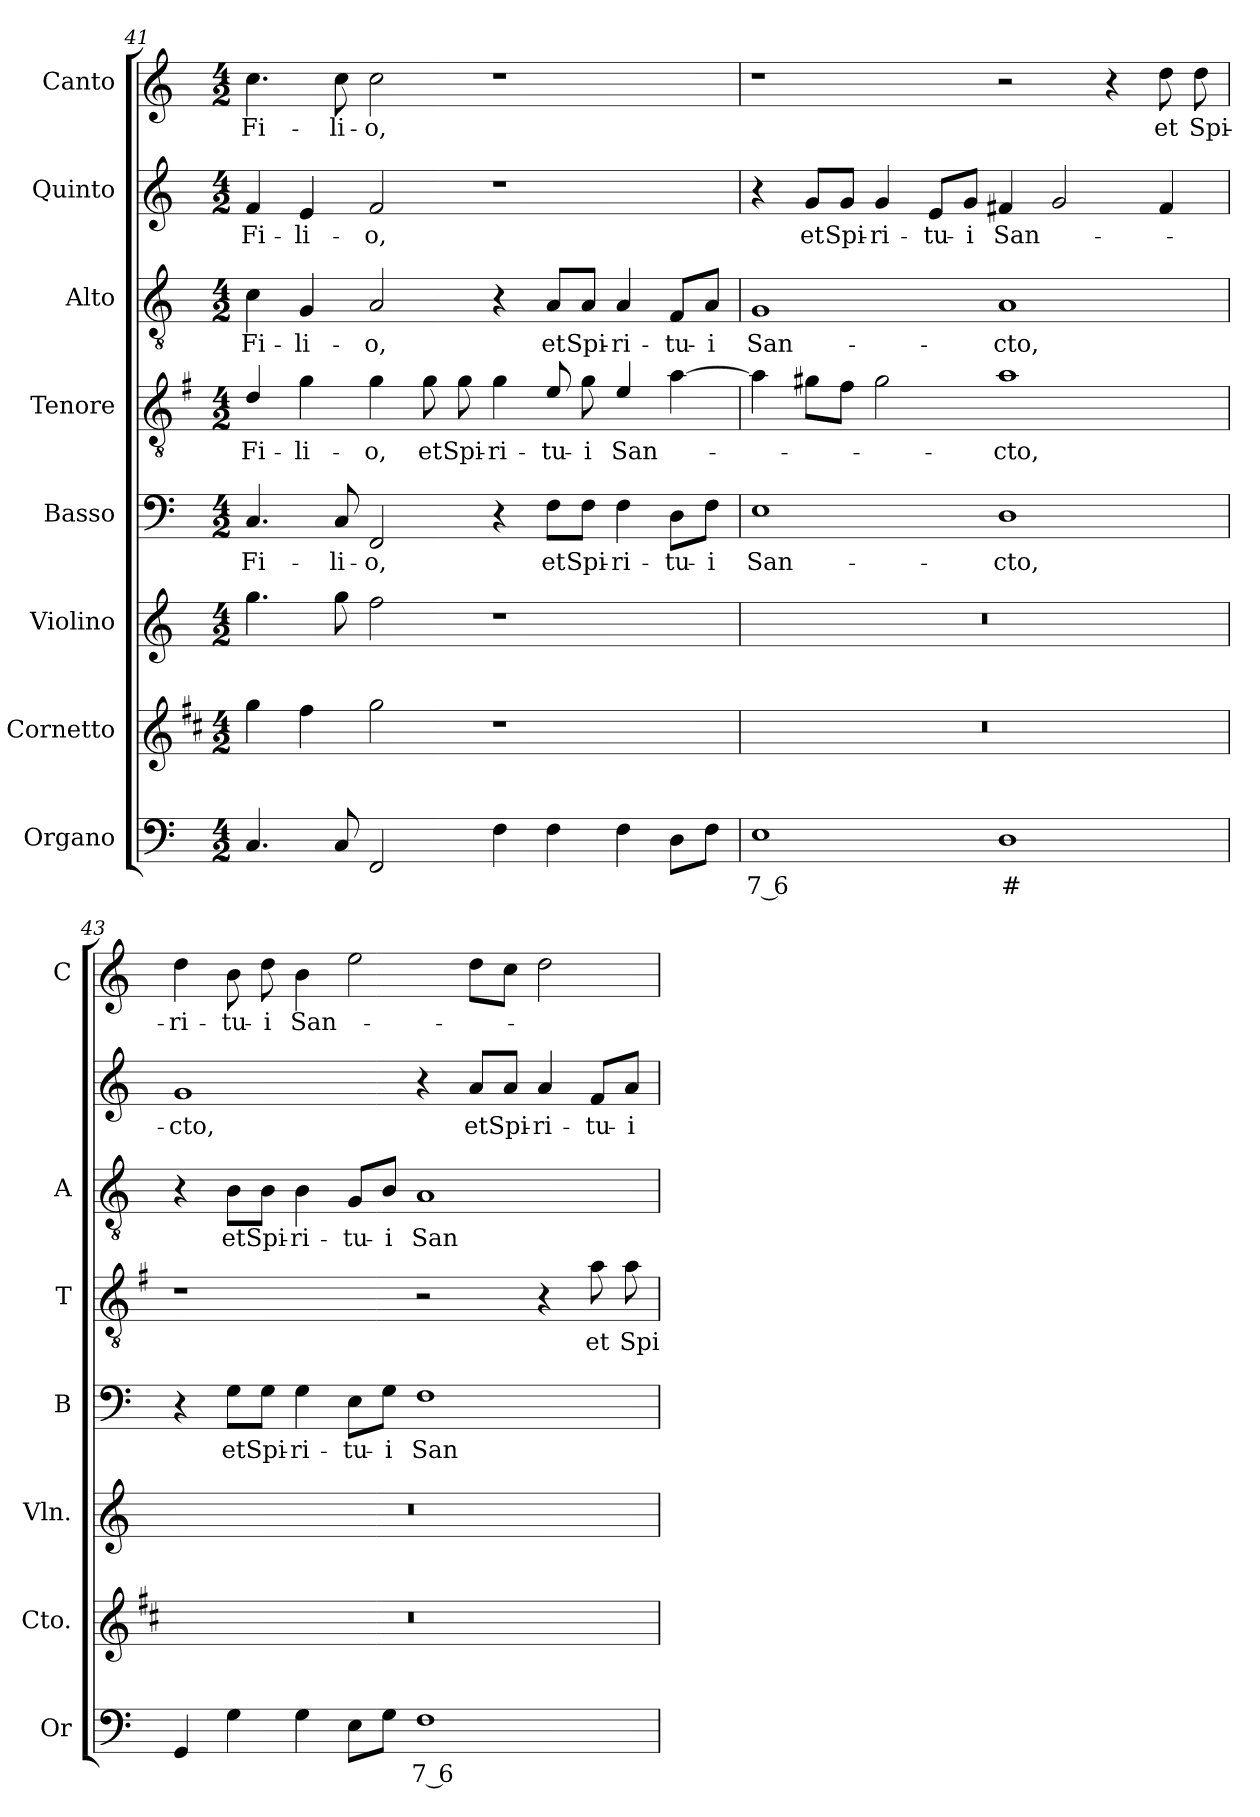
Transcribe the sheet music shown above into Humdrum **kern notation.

**kern	**text	**kern	**kern	**kern	**text	**kern	**text	**kern	**text	**kern	**text	**kern	**text
*part8	*part8	*part7	*part6	*part5	*part5	*part4	*part4	*part3	*part3	*part2	*part2	*part1	*part1
*staff8	*staff8	*staff7	*staff6	*staff5	*staff5	*staff4	*staff4	*staff3	*staff3	*staff2	*staff2	*staff1	*staff1
*I"Organo	*	*I"Cornetto	*I"Violino	*I"Basso	*	*I"Tenore	*	*I"Alto	*	*I"Quinto	*	*I"Canto	*
*I'Or	*	*I'Cto.	*I'Vln.	*I'B	*	*I'T	*	*I'A	*	*	*	*I'C	*
*clefF4	*	*clefG2	*clefG2	*clefF4	*	*clefGv2	*	*clefGv2	*	*clefG2	*	*clefG2	*
*	*	*ITrd1c2	*	*	*	*ITrd4c7	*	*	*	*	*	*	*
*k[]	*	*k[]	*k[]	*k[]	*	*k[]	*	*k[]	*	*k[]	*	*k[]	*
*C:	*	*C:	*C:	*C:	*	*C:	*	*C:	*	*C:	*	*C:	*
*M4/2	*	*M4/2	*M4/2	*M4/2	*	*M4/2	*	*M4/2	*	*M4/2	*	*M4/2	*
=41	=41	=41	=41	=41	=41	=41	=41	=41	=41	=41	=41	=41	=41
!	!	!	!	!	!LO:LY:b	!	!LO:LY:b	!	!LO:LY:b	!	!LO:LY:b	!	!LO:LY:b
4.C/	.	4ff\	4.gg\	4.C/	Fi-	4G/	Fi-	4c\	Fi-	4f/	Fi-	4.cc\	Fi-
!	!	!	!	!	!	!	!LO:LY:b	!	!LO:LY:b	!	!LO:LY:b	!	!
.	.	4ee\	.	.	.	4c\	-li-	4G/	-li-	4e/	-li-	.	.
!	!	!	!	!	!LO:LY:b	!	!	!	!	!	!	!	!LO:LY:b
8C/	.	.	8gg\	8C/	-li-	.	.	.	.	.	.	8cc\	-li-
!	!	!	!	!	!LO:LY:b	!	!LO:LY:b	!	!LO:LY:b	!	!LO:LY:b	!	!LO:LY:b
2FF/	.	2ff\	2ff\	2FF/	-o,	4c\	-o,	2A/	-o,	2f/	-o,	2cc\	-o,
!	!	!	!	!	!	!	!LO:LY:b	!	!	!	!	!	!
.	.	.	.	.	.	8c\	et	.	.	.	.	.	.
!	!	!	!	!	!	!	!LO:LY:b	!	!	!	!	!	!
.	.	.	.	.	.	8c\	Spi-	.	.	.	.	.	.
!	!	!	!	!	!	!	!LO:LY:b	!	!	!	!	!	!
4F\	.	1r	1r	4r	.	4c\	-ri-	4r	.	1r	.	1r	.
!	!	!	!	!	!LO:LY:b	!	!LO:LY:b	!	!LO:LY:b	!	!	!	!
4F\	.	.	.	8F\L	et	8A/	-tu-	8A/L	et	.	.	.	.
!	!	!	!	!	!LO:LY:b	!	!LO:LY:b	!	!LO:LY:b	!	!	!	!
.	.	.	.	8F\J	Spi-	8c\	-i	8A/J	Spi-	.	.	.	.
!	!	!	!	!	!LO:LY:b	!	!LO:LY:b	!	!LO:LY:b	!	!	!	!
4F\	.	.	.	4F\	-ri-	4A/	San-	4A/	-ri-	.	.	.	.
!	!	!	!	!	!LO:LY:b	!	!	!	!LO:LY:b	!	!	!	!
8D\L	.	.	.	8D\L	-tu-	[4d\	.	8F/L	-tu-	.	.	.	.
!	!	!	!	!	!LO:LY:b	!	!	!	!LO:LY:b	!	!	!	!
8F\J	.	.	.	8F\J	-i	.	.	8A/J	-i	.	.	.	.
=42	=42	=42	=42	=42	=42	=42	=42	=42	=42	=42	=42	=42	=42
!	!LO:LY:b	!	!	!	!LO:LY:b	!	!	!	!LO:LY:b	!	!	!	!
1E	7 6	0r	0r	1E	San-	4d\]	.	1G	San-	4r	.	1r	.
!	!	!	!	!	!	!	!	!	!	!	!LO:LY:b	!	!
.	.	.	.	.	.	8c#X\L	.	.	.	8g/L	et	.	.
!	!	!	!	!	!	!	!	!	!	!	!LO:LY:b	!	!
.	.	.	.	.	.	8B\J	.	.	.	8g/J	Spi-	.	.
!	!	!	!	!	!	!	!	!	!	!	!LO:LY:b	!	!
.	.	.	.	.	.	2c#\	.	.	.	4g/	-ri-	.	.
!	!	!	!	!	!	!	!	!	!	!	!LO:LY:b	!	!
.	.	.	.	.	.	.	.	.	.	8e/L	-tu-	.	.
!	!	!	!	!	!	!	!	!	!	!	!LO:LY:b	!	!
.	.	.	.	.	.	.	.	.	.	8g/J	-i	.	.
!	!LO:LY:b	!	!	!	!LO:LY:b	!	!LO:LY:b	!	!LO:LY:b	!	!LO:LY:b	!	!
1D	#	.	.	1D	-cto,	1d	-cto,	1A	-cto,	4f#X/	San-	2r	.
.	.	.	.	.	.	.	.	.	.	2g/	.	.	.
.	.	.	.	.	.	.	.	.	.	.	.	4r	.
!	!	!	!	!	!	!	!	!	!	!	!	!	!LO:LY:b
.	.	.	.	.	.	.	.	.	.	4f#/	.	8dd\	et
!	!	!	!	!	!	!	!	!	!	!	!	!	!LO:LY:b
.	.	.	.	.	.	.	.	.	.	.	.	8dd\	Spi-
!!LO:LB:g=z
=43	=43	=43	=43	=43	=43	=43	=43	=43	=43	=43	=43	=43	=43
!	!	!	!	!	!	!	!	!	!	!	!LO:LY:b	!	!LO:LY:b
4GG/	.	0r	0r	4r	.	1r	.	4r	.	1g	-cto,	4dd\	-ri-
!	!	!	!	!	!LO:LY:b	!	!	!	!LO:LY:b	!	!	!	!LO:LY:b
4G\	.	.	.	8G\L	et	.	.	8B\L	et	.	.	8b\	-tu-
!	!	!	!	!	!LO:LY:b	!	!	!	!LO:LY:b	!	!	!	!LO:LY:b
.	.	.	.	8G\J	Spi-	.	.	8B\J	Spi-	.	.	8dd\	-i
!	!	!	!	!	!LO:LY:b	!	!	!	!LO:LY:b	!	!	!	!LO:LY:b
4G\	.	.	.	4G\	-ri-	.	.	4B\	-ri-	.	.	4b\	San-
!	!	!	!	!	!LO:LY:b	!	!	!	!LO:LY:b	!	!	!	!
8E\L	.	.	.	8E\L	-tu-	.	.	8G/L	-tu-	.	.	2ee\	.
!	!	!	!	!	!LO:LY:b	!	!	!	!LO:LY:b	!	!	!	!
8G\J	.	.	.	8G\J	-i	.	.	8B/J	-i	.	.	.	.
!	!LO:LY:b	!	!	!	!LO:LY:b	!	!	!	!LO:LY:b	!	!	!	!
1F	7 6	.	.	1F	San-	2r	.	1A	San-	4r	.	.	.
!	!	!	!	!	!	!	!	!	!	!	!LO:LY:b	!	!
.	.	.	.	.	.	.	.	.	.	8a/L	et	8dd\L	.
!	!	!	!	!	!	!	!	!	!	!	!LO:LY:b	!	!
.	.	.	.	.	.	.	.	.	.	8a/J	Spi-	8cc\J	.
!	!	!	!	!	!	!	!	!	!	!	!LO:LY:b	!	!
.	.	.	.	.	.	4r	.	.	.	4a/	-ri-	2dd\	.
!	!	!	!	!	!	!	!LO:LY:b	!	!	!	!LO:LY:b	!	!
.	.	.	.	.	.	8d\	et	.	.	8f/L	-tu-	.	.
!	!	!	!	!	!	!	!LO:LY:b	!	!	!	!LO:LY:b	!	!
.	.	.	.	.	.	8d\	Spi-	.	.	8a/J	-i	.	.
=	=	=	=	=	=	=	=	=	=	=	=	=	=
*-	*-	*-	*-	*-	*-	*-	*-	*-	*-	*-	*-	*-	*-
